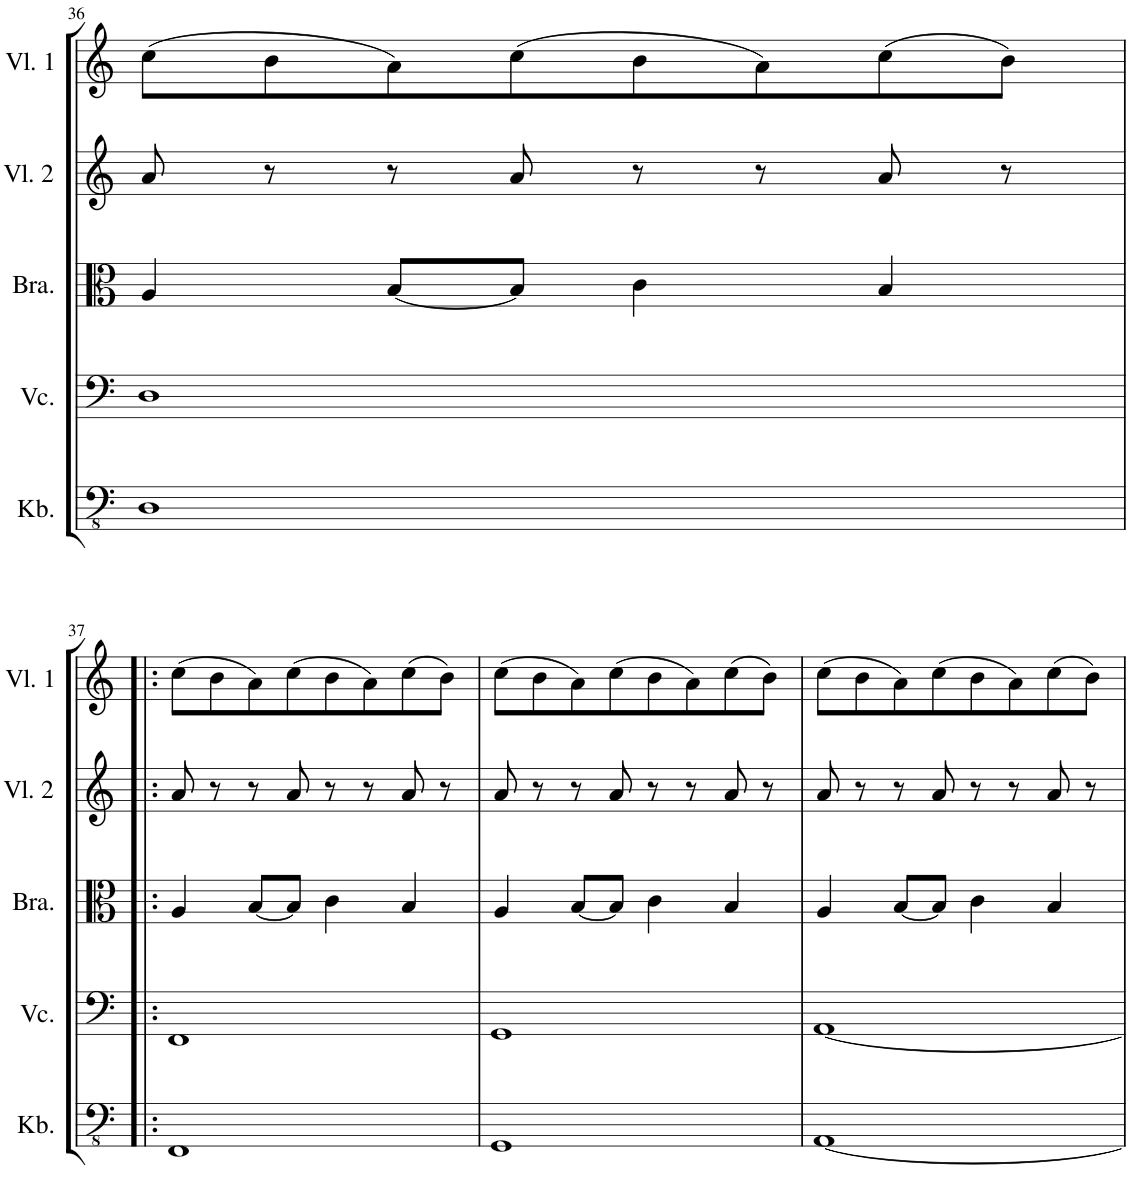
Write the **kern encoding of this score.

**kern	**kern	**kern	**kern	**kern
*part5	*part4	*part3	*part2	*part1
*staff5	*staff4	*staff3	*staff2	*staff1
*I"Kontrabass	*I"Violoncello	*I"Bratsche	*I"Violine 2	*I"Violine 1
*I'Kb.	*I'Vc.	*I'Bra.	*I'Vl. 2	*I'Vl. 1
!!LO:PB:g=z
*clefFv4	*clefF4	*clefC3	*clefG2	*clefG2
*Trd7c12	*	*	*	*
*k[]	*k[]	*k[]	*k[]	*k[]
*M8/8	*M8/8	*M8/8	*M8/8	*M8/8
=36	=36	=36	=36	=36
1DD	1D	4A/	8a/	(8cc\L
.	.	.	8r	8b\
.	.	[8B/L	8r	8a\)
.	.	8B/J]	8a/	(8cc\
.	.	4c\	8r	8b\
.	.	.	8r	8a\)
.	.	4B/	8a/	(8cc\
.	.	.	8r	8b\J)
!!LO:LB:g=z
=37!|:	=37!|:	=37!|:	=37!|:	=37!|:
1FFF	1FF	4A/	8a/	(8cc\L
.	.	.	8r	8b\
.	.	[8B/L	8r	8a\)
.	.	8B/J]	8a/	(8cc\
.	.	4c\	8r	8b\
.	.	.	8r	8a\)
.	.	4B/	8a/	(8cc\
.	.	.	8r	8b\J)
=38	=38	=38	=38	=38
1GGG	1GG	4A/	8a/	(8cc\L
.	.	.	8r	8b\
.	.	[8B/L	8r	8a\)
.	.	8B/J]	8a/	(8cc\
.	.	4c\	8r	8b\
.	.	.	8r	8a\)
.	.	4B/	8a/	(8cc\
.	.	.	8r	8b\J)
=39	=39	=39	=39	=39
[1AAA	[1AA	4A/	8a/	(8cc\L
.	.	.	8r	8b\
.	.	[8B/L	8r	8a\)
.	.	8B/J]	8a/	(8cc\
.	.	4c\	8r	8b\
.	.	.	8r	8a\)
.	.	4B/	8a/	(8cc\
.	.	.	8r	8b\J)
=	=	=	=	=
*-	*-	*-	*-	*-
